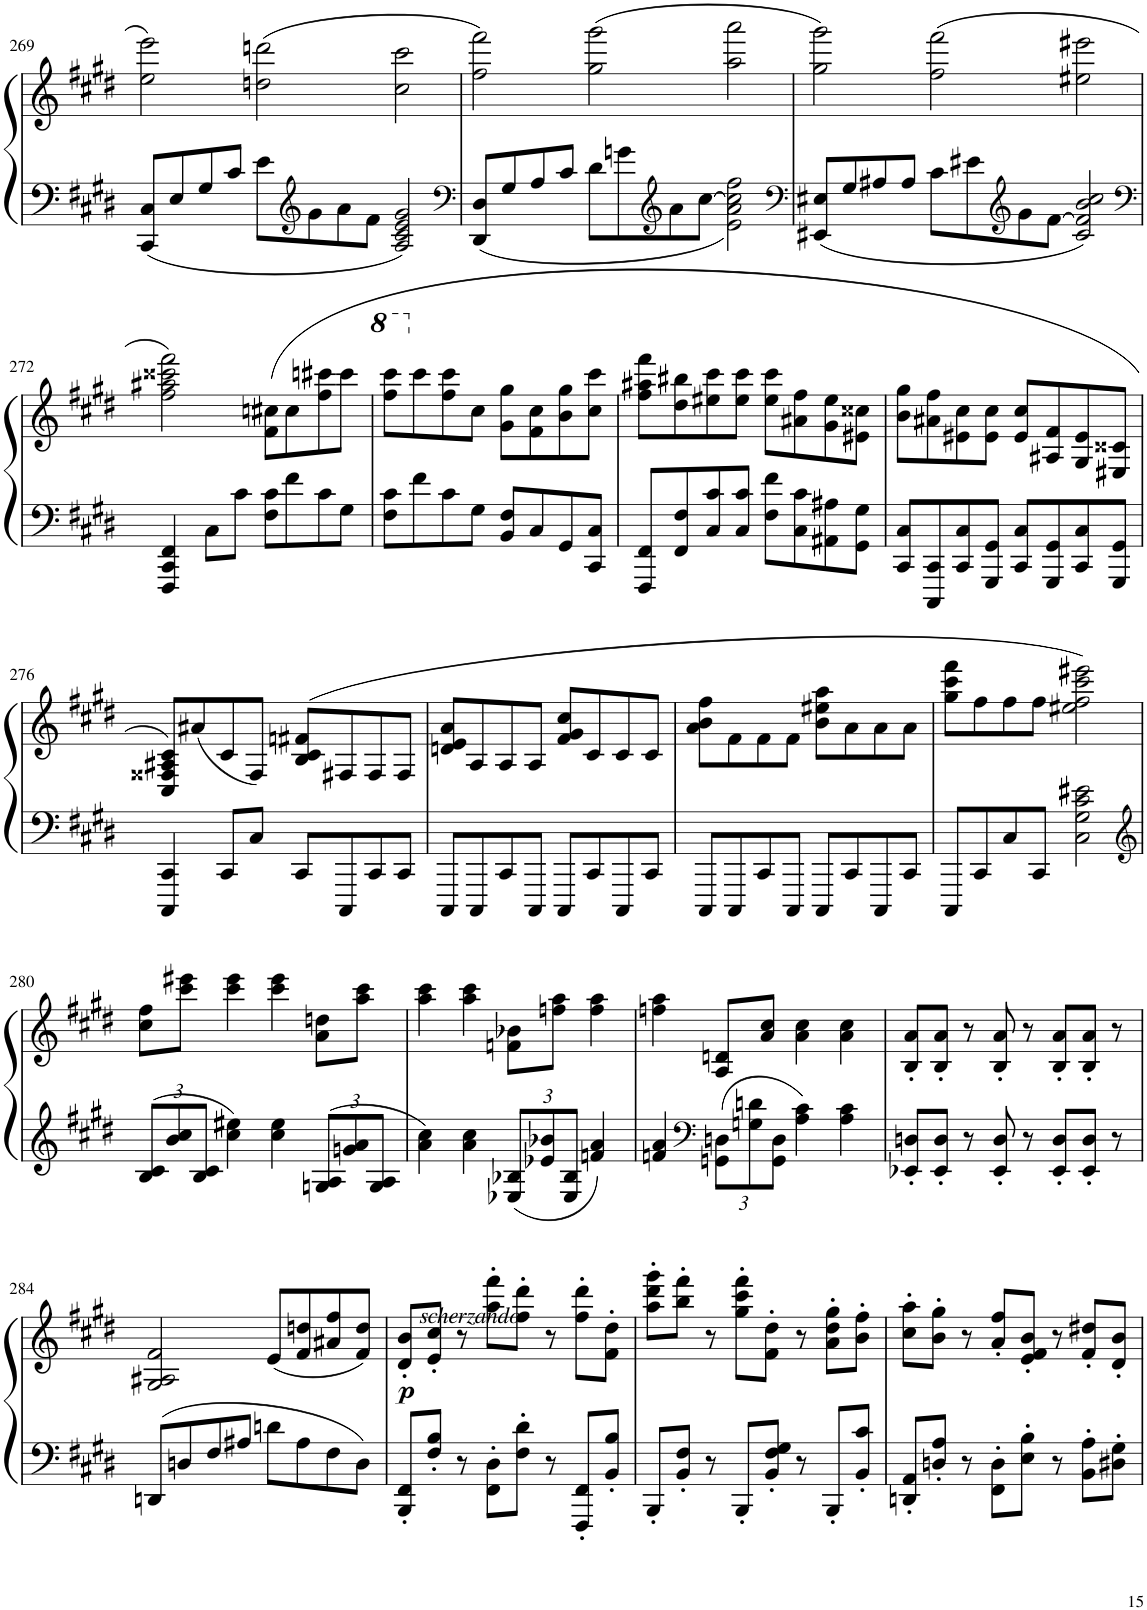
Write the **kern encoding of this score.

**kern	**kern	**dynam
*part1	*part1	*part1
*staff2	*staff1	*staff1/2
*I"Piano	*	*
*I'Pno.	*	*
!!LO:PB:g=z
*clefF4	*clefG2	*
*k[f#c#g#d#]	*k[f#c#g#d#]	*
*M2/2	*M2/2	*
*met(c|)	*met(c|)	*
=269	=269	=269
12CC#/ 12C#/L	3ee\ 3eee\	.
12E/	.	.
12G#/	.	.
12c#/J	.	.
12e\L	(3ddn\ 3dddn\	.
*clefG2	*	*
12g#\	.	.
12a\	.	.
12f#\J	.	.
3A/ 3c#/ 3e/ 3g#/	3cc#\ 3ccc#\	.
=270	=270	=270
*clefF4	*	*
12DD#/ 12D#/L	3ff#\ 3fff#\)	.
12G#/	.	.
12A/	.	.
12c#/J	.	.
12d#\L	(3gg#\ 3ggg#\	.
12gn\	.	.
*clefG2	*	*
12a\	.	.
[12cc#\J	.	.
3e\ 3a\ 3cc#\] 3ff#\	3aa\ 3aaa\	.
=271	=271	=271
*clefF4	*	*
12EE#X/ 12E#X/L	3gg#\ 3ggg#\)	.
12G#/	.	.
12A#X/	.	.
12A#/J	.	.
12c#\L	(3ff#\ 3fff#\	.
12e#X\	.	.
*clefG2	*	*
12g#\	.	.
[12f#\J	.	.
3c#/ 3f#/] 3b/ 3cc#/	3ee#X\ 3eee#X\	.
!!LO:LB:g=z
=272	=272	=272
*clefF4	*	*
4FFF#/ 4CC#/ 4FF#/	2ff#\ 2aa#X\ 2ccc##X\ 2fff#\)	.
8C#\L	.	.
8c#\J	.	.
8F#\ 8c#\L	(8f#\ 8cc#X\L	.
8f#\	8cc#\	.
8c#\	8ff#\ 8ccc#X\	.
8G#\J	8ccc#\J	.
=273	=273	=273
*	*8va	*
8F#\ 8c#\L	8fff#\ 8cccc#\L	.
*	*X8va	*
8f#\	8ccc#\	.
8c#\	8ff#\ 8ccc#\	.
8G#\J	8cc#\J	.
8BB/ 8F#/L	8g#\ 8gg#\L	.
8C#/	8f#\ 8cc#\	.
8GG#/	8b\ 8gg#\	.
8CC#/ 8C#/J	8cc#\ 8ccc#\J	.
=274	=274	=274
8FFF#/ 8FF#/L	8ff#\ 8aa#X\ 8fff#\L	.
8FF#/ 8F#/	8dd#\ 8bb#X\	.
8C#/ 8c#/	8ee#X\ 8ccc#\	.
8C#/ 8c#/J	8ee#\ 8ccc#\J	.
8F#\ 8f#\L	8ee#\ 8ccc#\L	.
8C#\ 8c#\	8a#X\ 8ff#\	.
8AA#X\ 8A#X\	8g#\ 8ee#\	.
8GG#\ 8G#\J	8e#X\ 8cc##X\J	.
=275	=275	=275
8CC#/ 8C#/L	8b\ 8gg#\L	.
8CCC#/ 8CC#/	8a#X\ 8ff#\	.
8CC#/ 8C#/	8e#X\ 8cc#\	.
8GGG#/ 8GG#/J	8e#\ 8cc#\J	.
8CC#/ 8C#/L	8e#/ 8cc#/L	.
8GGG#/ 8GG#/	8A#X/ 8f#/	.
8CC#/ 8C#/	8G#/ 8e#/	.
8GGG#/ 8GG#/J	8E#X/ 8c##X/J	.
!!LO:LB:g=z
=276	=276	=276
4CCC#/ 4CC#/	8C#/ 8F##X/ 8A#X/ 8c#/L)	.
.	(8a#X/	.
8CC#/L	8c#/	.
8C#/J	8F##/J)	.
8CC#/L	(8B/ 8c#/ 8f#X/L	.
8CCC#/	8F#X/	.
8CC#/	8F#/	.
8CC#/J	8F#/J	.
=277	=277	=277
8CCC#/L	8dn/ 8e/ 8a/L	.
8CCC#/	8A/	.
8CC#/	8A/	.
8CCC#/J	8A/J	.
8CCC#/L	8f#/ 8g#/ 8cc#/L	.
8CC#/	8c#/	.
8CCC#/	8c#/	.
8CC#/J	8c#/J	.
=278	=278	=278
8CCC#/L	8a\ 8b\ 8ff#\L	.
8CCC#/	8f#\	.
8CC#/	8f#\	.
8CCC#/J	8f#\J	.
8CCC#/L	8b\ 8ee#X\ 8aa\L	.
8CC#/	8a\	.
8CCC#/	8a\	.
8CC#/J	8a\J	.
=279	=279	=279
8CCC#/L	8gg#\ 8ccc#\ 8fff#\L	.
8CC#/	8ff#\	.
8C#/	8ff#\	.
8CC#/J	8ff#\J	.
2C#\ 2G#\ 2c#\ 2e#X\	2ee#X\ 2ff#\ 2ccc#\ 2eee#X\)	.
!!LO:LB:g=z
=280	=280	=280
*clefG2	*	*
*Xbrackettup	*	*
12B/ 12c#/L	8cc#\ 8ff#\L	.
12b/ 12cc#/	.	.
.	8ccc#\ 8eee#X\J	.
12B/ 12c#/J	.	.
4cc#\ 4ee#X\	4ccc#\ 4eee#\	.
4cc#\ 4ee#\	4ccc#\ 4eee#\	.
12Gn/ 12A/L	8a\ 8ddn\L	.
12gn/ 12a/	.	.
.	8aa\ 8ccc#\J	.
12G/ 12A/J	.	.
=281	=281	=281
4a\ 4cc#\	4aa\ 4ccc#\	.
4a\ 4cc#\	4aa\ 4ccc#\	.
12E-X/ 12B-X/L	8fn\ 8b-X\L	.
12e-X/ 12b-X/	.	.
.	8ffn\ 8aa\J	.
12E-/ 12B-/J	.	.
4fn/ 4a/	4ff\ 4aa\	.
=282	=282	=282
4fn/ 4a/	4ffn\ 4aa\	.
*clefF4	*	*
12GGn\ 12Dn\L	8A/ 8dn/L	.
12Gn\ 12dn\	.	.
.	8a/ 8cc#/J	.
12GG\ 12D\J	.	.
4A\ 4c#\	4a\ 4cc#\	.
4A\ 4c#\	4a\ 4cc#\	.
=283	=283	=283
8EE-X/' 8Dn/'L	8B/' 8a/'L	.
8EE-/' 8D/'J	8B/' 8a/'J	.
8r	8r	.
8EE-/' 8D/'	8B/' 8a/'	.
8r	8r	.
8EE-/' 8D/'L	8B/' 8a/'L	.
8EE-/' 8D/'J	8B/' 8a/'J	.
8r	8r	.
!!LO:LB:g=z
=284	=284	=284
8DDn/L	2G#/ 2A#X/ 2f#/	.
8Dn/	.	.
8F#/	.	.
8A#X/J	.	.
8dn\L	(8e/L	.
8A#\	8f#/ 8ddn/	.
8F#\	8a#X/ 8ff#/	.
8D\J	8f#/ 8dd/J)	.
=285	=285	=285
!	!LO:TX:b:i:t=scherzando	!
!	!	!LO:DY:b
8BBB/' 8FF#/'L	8d#/' 8b/'L	p
8F#/' 8B/'J	8e/' 8cc#/'J	.
8r	8r	.
8FF#\' 8D#\'L	8aa\' 8fff#\'L	.
8F#\' 8d#\'J	8ff#\' 8ddd#\'J	.
8r	8r	.
8FFF#/' 8FF#/'L	8ff#\' 8ddd#\'L	.
8BB/' 8B/'J	8f#\' 8dd#\'J	.
=286	=286	=286
8BBB'/L	8aa\' 8ddd#\' 8ggg#\'L	.
8BB/' 8F#/'J	8bb\' 8fff#\'J	.
8r	8r	.
8BBB'/L	8gg#\' 8ccc#\' 8fff#\'L	.
8BB/' 8F#/' 8G#/'J	8f#\' 8dd#\'J	.
8r	8r	.
8BBB'/L	8a\' 8dd#\' 8gg#\'L	.
8BB/' 8c#/'J	8b\' 8ff#\'J	.
=287	=287	=287
8DDn/' 8AA/'L	8cc#\' 8aa\'L	.
8Dn/' 8A/'J	8b\' 8gg#\'J	.
8r	8r	.
8FF#\' 8D\'L	8a/' 8ff#/'L	.
8E\' 8B\'J	8e/' 8f#/' 8b/'J	.
8r	8r	.
8BB\' 8A\'L	8f#/' 8dd#X/'L	.
8D#X\' 8G#\'J	8d#/' 8b/'J	.
=	=	=
*-	*-	*-
